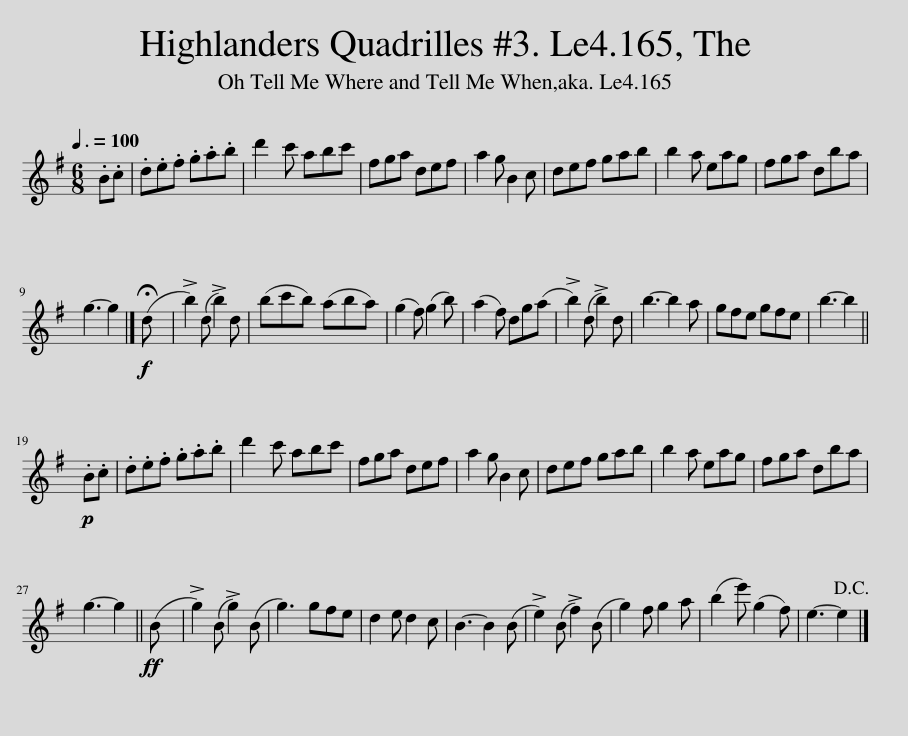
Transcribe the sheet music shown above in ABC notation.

X:1
L:1/8
Q:3/8=100
M:6/8
I:linebreak $
K:G
V:1 treble
V:1
 .B.c | .d.e.f .g.a.b | d'2 c' abc' | fga def | a2 g B2 c | %5
 def gab | b2 a eag | fga dba |$ g3- g2 |]!f! (!fermata!d | %10
 !>!b2) (d !>!b2) d | (bc'b) (aba) | (g2 f) (g2 b) | (a2 f) dg(a | !>!b2) (d !>!b2) d | %15
 b3- b2 a | gfe gfe | b3- b2 ||$!p! .B.c | .d.e.f .g.a.b | %20
 d'2 c' abc' | fga def | a2 g B2 c | def gab | b2 a eag | %25
 fga dba |$ g3- g2 ||!ff! (B | !>!g2) (B !>!g2) (B | g3) gfe | %30
 d2 e d2 c | B3- B2 (B | !>!e2) (B !>!f2) (B | g2) f g2 a | (b2 e') (g2 f) | %35
 e3- e2!D.C.! |] %36
